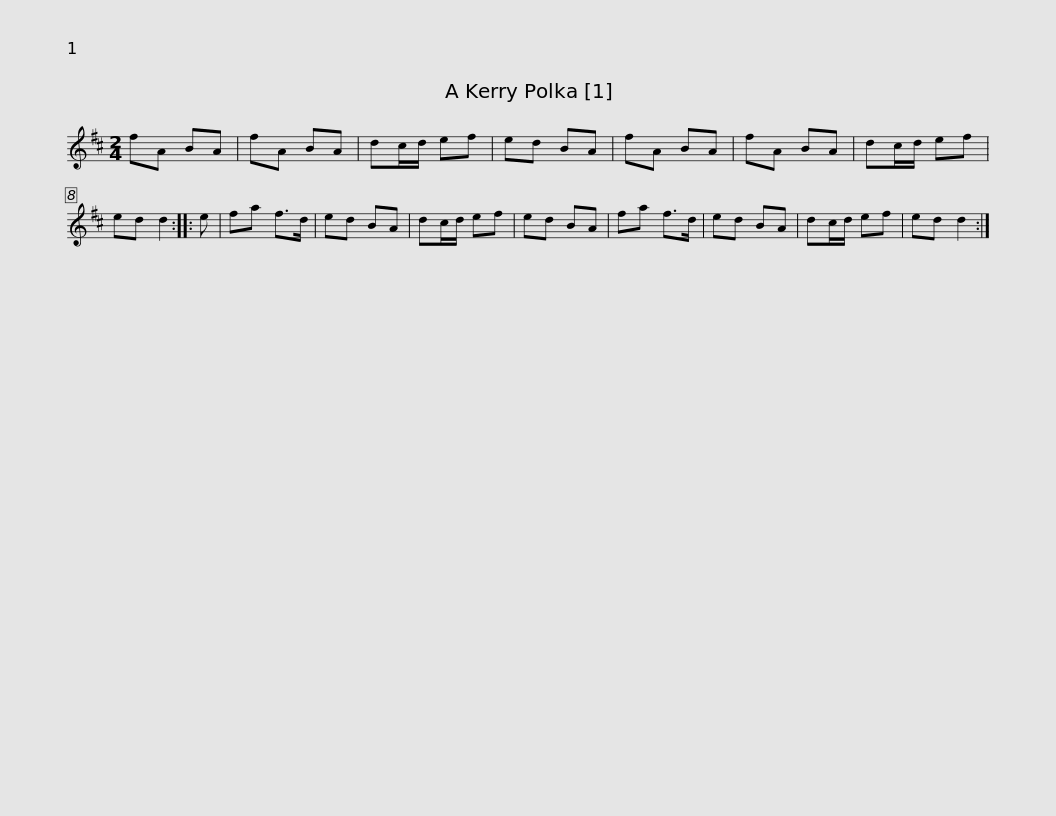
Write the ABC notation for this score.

X:1
L:1/8
M:2/4
I:linebreak $
K:D
V:1 treble
V:1
 fA BA | fA BA | dc/d/ ef | ed BA | fA BA | %5
 fA BA | dc/d/ ef | ed d2 :: e | fa f>d |$ %10
 ed BA | dc/d/ ef | ed BA | fa f>d | ed BA | %15
 dc/d/ ef | ed d2 :| %17
